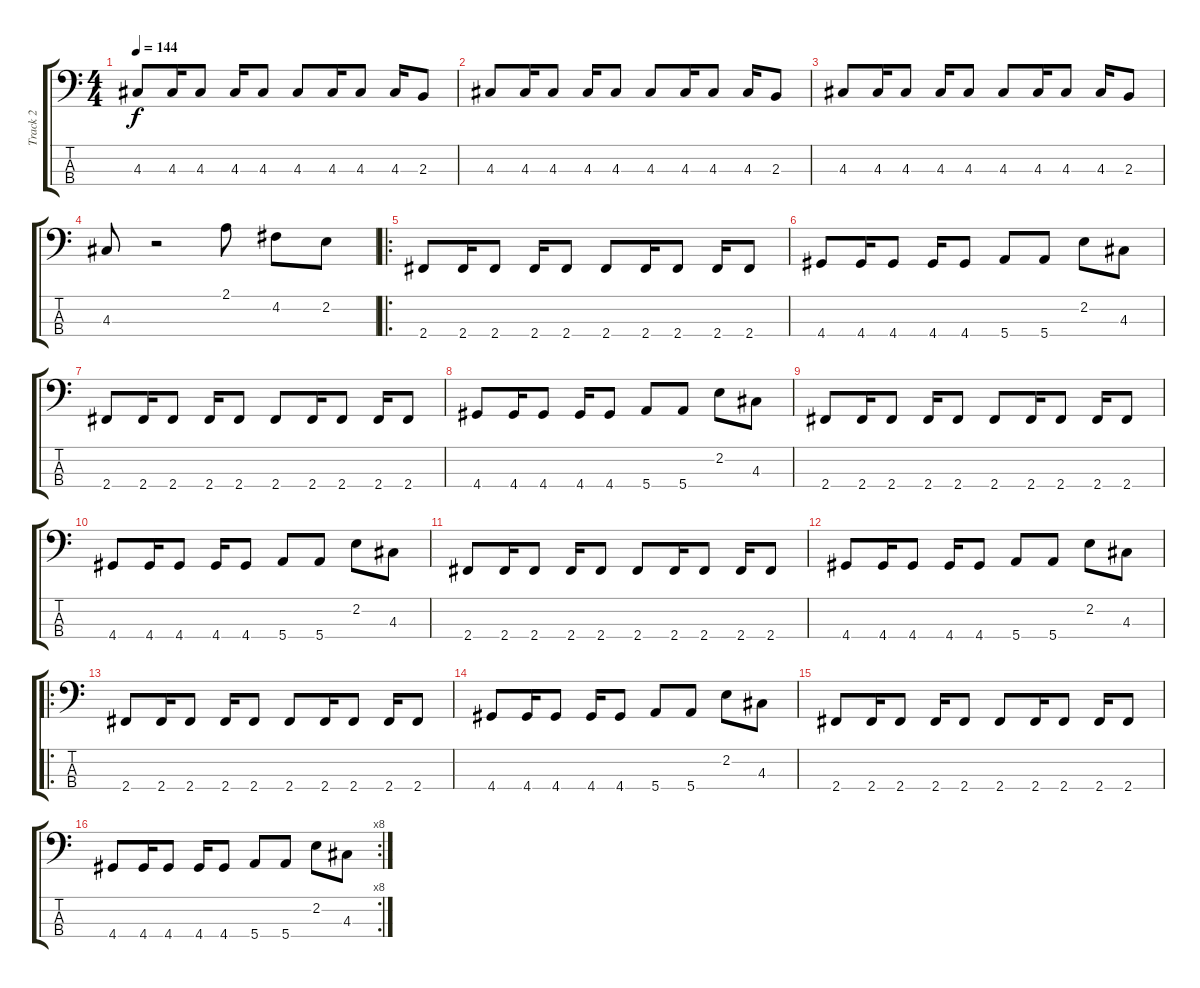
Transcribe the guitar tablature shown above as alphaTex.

\track ("Track 2" "Track 2") {instrument electricbassfinger}
\staff {score tabs}
\tuning (G2 D2 A1 E1) {hide}
\ts (4 4)
\tempo 144
\clef f4
\ks c
4.3.8{dy f} 4.3.16 4.3.8 4.3.16 4.3.8 4.3.8 4.3.16 4.3.8 4.3.16 2.3.8 |
4.3.8 4.3.16 4.3.8 4.3.16 4.3.8 4.3.8 4.3.16 4.3.8 4.3.16 2.3.8 |
4.3.8 4.3.16 4.3.8 4.3.16 4.3.8 4.3.8 4.3.16 4.3.8 4.3.16 2.3.8 |
4.3.8 r.2 2.1.8 4.2.8 2.2.8 |
\ro
2.4.8 2.4.16 2.4.8 2.4.16 2.4.8 2.4.8 2.4.16 2.4.8 2.4.16 2.4.8 |
4.4.8 4.4.16 4.4.8 4.4.16 4.4.8 5.4.8 5.4.8 2.2.8 4.3.8 |
2.4.8 2.4.16 2.4.8 2.4.16 2.4.8 2.4.8 2.4.16 2.4.8 2.4.16 2.4.8 |
4.4.8 4.4.16 4.4.8 4.4.16 4.4.8 5.4.8 5.4.8 2.2.8 4.3.8 |
2.4.8 2.4.16 2.4.8 2.4.16 2.4.8 2.4.8 2.4.16 2.4.8 2.4.16 2.4.8 |
4.4.8 4.4.16 4.4.8 4.4.16 4.4.8 5.4.8 5.4.8 2.2.8 4.3.8 |
2.4.8 2.4.16 2.4.8 2.4.16 2.4.8 2.4.8 2.4.16 2.4.8 2.4.16 2.4.8 |
4.4.8 4.4.16 4.4.8 4.4.16 4.4.8 5.4.8 5.4.8 2.2.8 4.3.8 |
\ro
2.4.8 2.4.16 2.4.8 2.4.16 2.4.8 2.4.8 2.4.16 2.4.8 2.4.16 2.4.8 |
4.4.8 4.4.16 4.4.8 4.4.16 4.4.8 5.4.8 5.4.8 2.2.8 4.3.8 |
2.4.8 2.4.16 2.4.8 2.4.16 2.4.8 2.4.8 2.4.16 2.4.8 2.4.16 2.4.8 |
\rc 8
4.4.8 4.4.16 4.4.8 4.4.16 4.4.8 5.4.8 5.4.8 2.2.8 4.3.8
